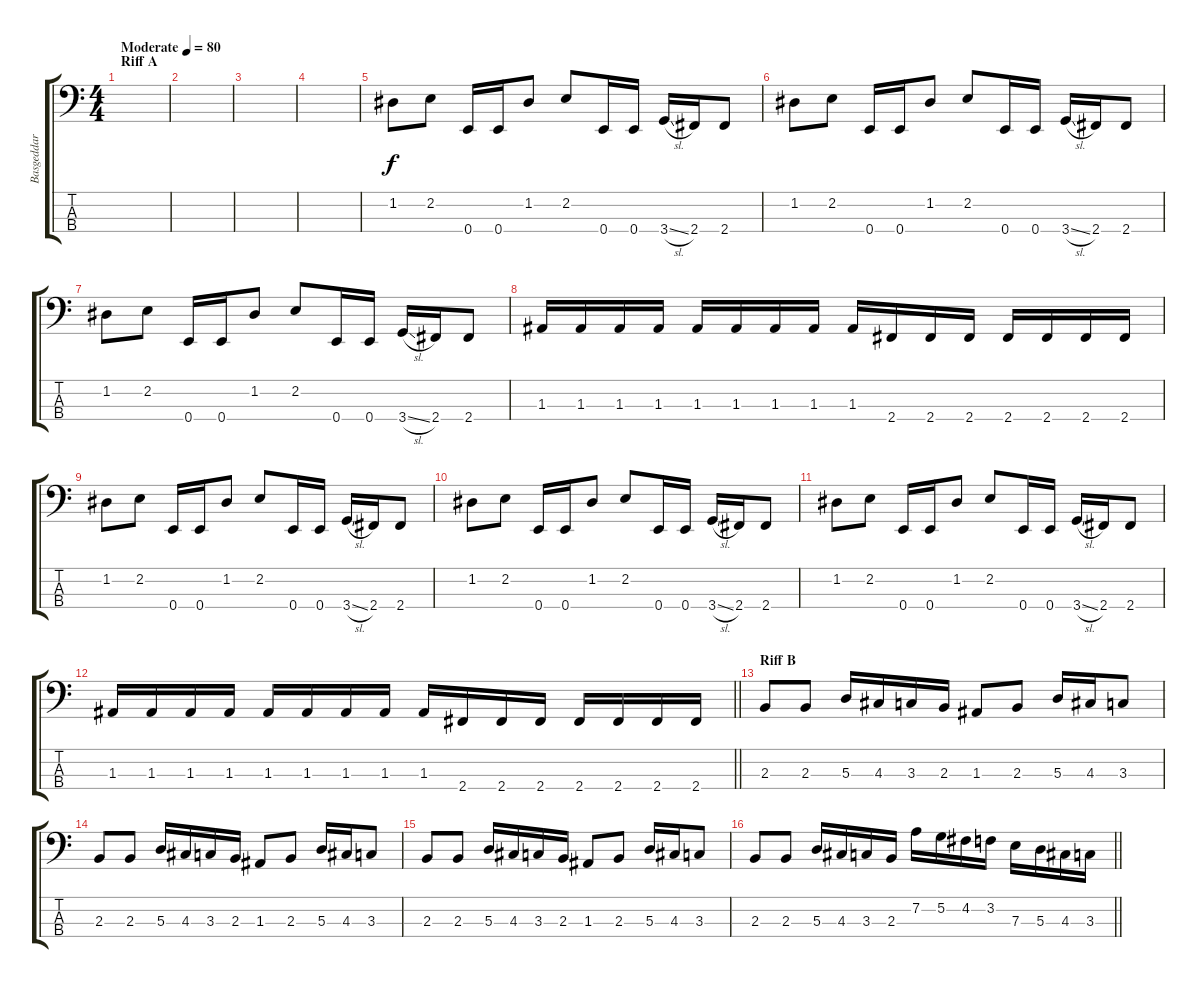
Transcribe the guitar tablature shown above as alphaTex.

\track ("Basgeddar" "Basgeddar") {instrument electricbassfinger}
\staff {score tabs}
\tuning (G2 D2 A1 E1) {hide}
\ts (4 4)
\section ("" "Riff A")
\tempo (80 "Moderate")
\clef f4
\ks c
|
|
|
|
1.2.8 2.2.8 0.4.16 0.4.16 1.2.8 2.2.8 0.4.16 0.4.16 3.4{sl}.16 2.4.16 2.4.8 |
1.2.8 2.2.8 0.4.16 0.4.16 1.2.8 2.2.8 0.4.16 0.4.16 3.4{sl}.16 2.4.16 2.4.8 |
1.2.8 2.2.8 0.4.16 0.4.16 1.2.8 2.2.8 0.4.16 0.4.16 3.4{sl}.16 2.4.16 2.4.8 |
1.3.16 1.3.16 1.3.16 1.3.16 1.3.16 1.3.16 1.3.16 1.3.16 1.3.16 2.4.16 2.4.16 2.4.16 2.4.16 2.4.16 2.4.16 2.4.16 |
1.2.8 2.2.8 0.4.16 0.4.16 1.2.8 2.2.8 0.4.16 0.4.16 3.4{sl}.16 2.4.16 2.4.8 |
1.2.8 2.2.8 0.4.16 0.4.16 1.2.8 2.2.8 0.4.16 0.4.16 3.4{sl}.16 2.4.16 2.4.8 |
1.2.8 2.2.8 0.4.16 0.4.16 1.2.8 2.2.8 0.4.16 0.4.16 3.4{sl}.16 2.4.16 2.4.8 |
\barLineRight lightlight
1.3.16 1.3.16 1.3.16 1.3.16 1.3.16 1.3.16 1.3.16 1.3.16 1.3.16 2.4.16 2.4.16 2.4.16 2.4.16 2.4.16 2.4.16 2.4.16 |
\section ("" "Riff B")
2.3.8 2.3.8 5.3.16 4.3.16 3.3.16 2.3.16 1.3.8 2.3.8 5.3.16 4.3.16 3.3.8 |
2.3.8 2.3.8 5.3.16 4.3.16 3.3.16 2.3.16 1.3.8 2.3.8 5.3.16 4.3.16 3.3.8 |
2.3.8 2.3.8 5.3.16 4.3.16 3.3.16 2.3.16 1.3.8 2.3.8 5.3.16 4.3.16 3.3.8 |
\barLineRight lightlight
2.3.8 2.3.8 5.3.16 4.3.16 3.3.16 2.3.16 7.2.16 5.2.16 4.2.16 3.2.16 7.3.16 5.3.16 4.3.16 3.3.16
